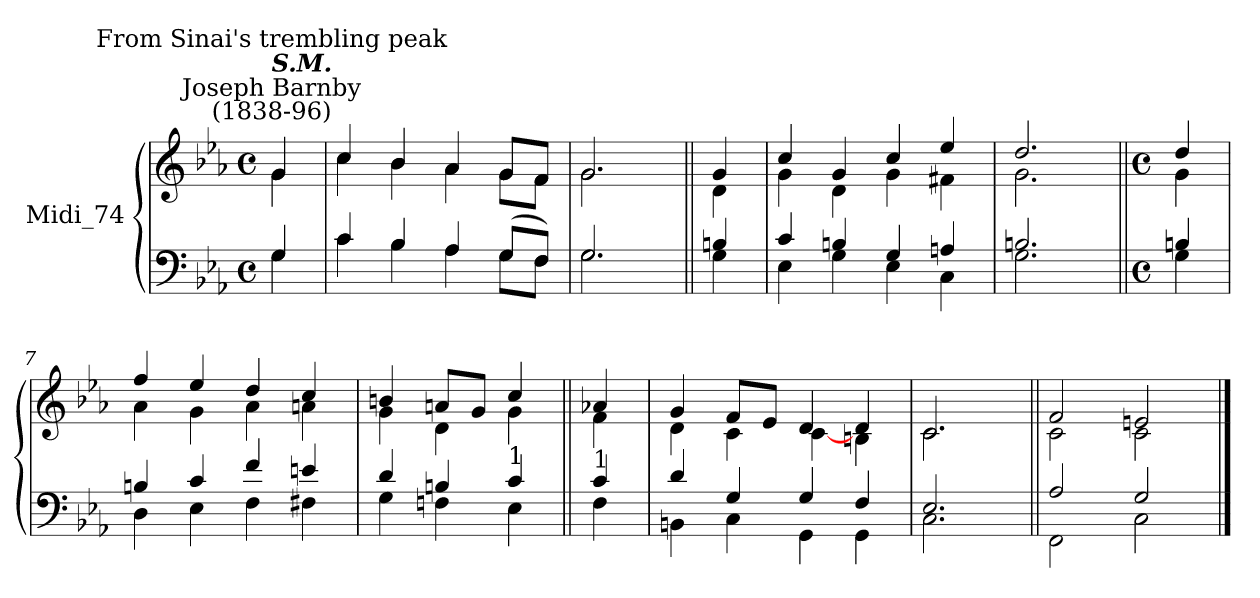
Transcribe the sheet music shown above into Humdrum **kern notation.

**kern	**kern
*part2	*part1
*staff2	*staff1
*I"Midi_74	*I"Midi_74
*clefF4	*clefG2
*k[b-e-a-]	*k[b-e-a-]
*E-:	*E-:
*M4/4	*M4/4
*met(c)	*met(c)
=	=
*^	*^
!	!	!LO:TX:a:cj:t=Joseph Barnby\n(1838-96)	!
!	!	!LO:TX:a:Bi:t=S.M.	!
!	!	!LO:TX:a:cj:t=From Sinai's trembling peak	!
4G/	4G\	4g/	4g\
=1	=1	=1	=1
4c/	4c\	4cc/	4cc\
4B-/	4B-\	4b-/	4b-\
4A-/	4A-\	4a-/	4a-\
(>8G\L	8G\L	8g/L	8g\L
8F/J)	8F\J	8f/J	8f\J
=2	=2	=2	=2
2.G/	2.G\	2.g/	2.g\
=3||	=3||	=3||	=3||
4Bn/	4G\	4g/	4d\
=4	=4	=4	=4
4c/	4E-\	4cc/	4g\
4Bn/	4G\	4g/	4d\
4G/	4E-\	4cc/	4g\
4An/	4C\	4ee-/	4f#X\
=5	=5	=5	=5
2.Bn/	2.G\	2.dd/	2.g\
!!LO:LB:g=z	!!
=6||	=6||	=6||	=6||
*M4/4	*	*M4/4	*
*met(c)	*	*met(c)	*
4Bn/	4G\	4dd/	4g\
=7	=7	=7	=7
4Bn/	4D\	4ff/	4a-\
4c/	4E-\	4ee-/	4g\
4f/	4F\	4dd/	4a-\
4en/	4F#X\	4cc/	4an\
=8	=8	=8	=8
4d/	4G\	4bn/	4g\
4Bn/	4Fn\	8an/L	4d\
.	.	8g/J	.
!	!	!LO:TX:b:t=1	!
4c/	4E-\	4cc/	4g\
=9||	=9||	=9||	=9||
!	!	!LO:TX:b:t=1	!
4c/	4F\	4a-X/	4f\
=10	=10	=10	=10
4d/	4BBn\	4g/	4d\
4G/	4C\	8f/L	4c\
.	.	8e-/J	.
4G/	4GG\	4d/	[4c\
4F/	4GG\	4d/	4Bn\
=11	=11	=11	=11
2.E-/	2.C\	2.c/	2.c\
=12||	=12||	=12||	=12||
2A-/	2FF\	2f/	2c\
2G/	2C\	2en/	2c\
*v	*v	*	*
*	*v	*v
==	==
*-	*-
